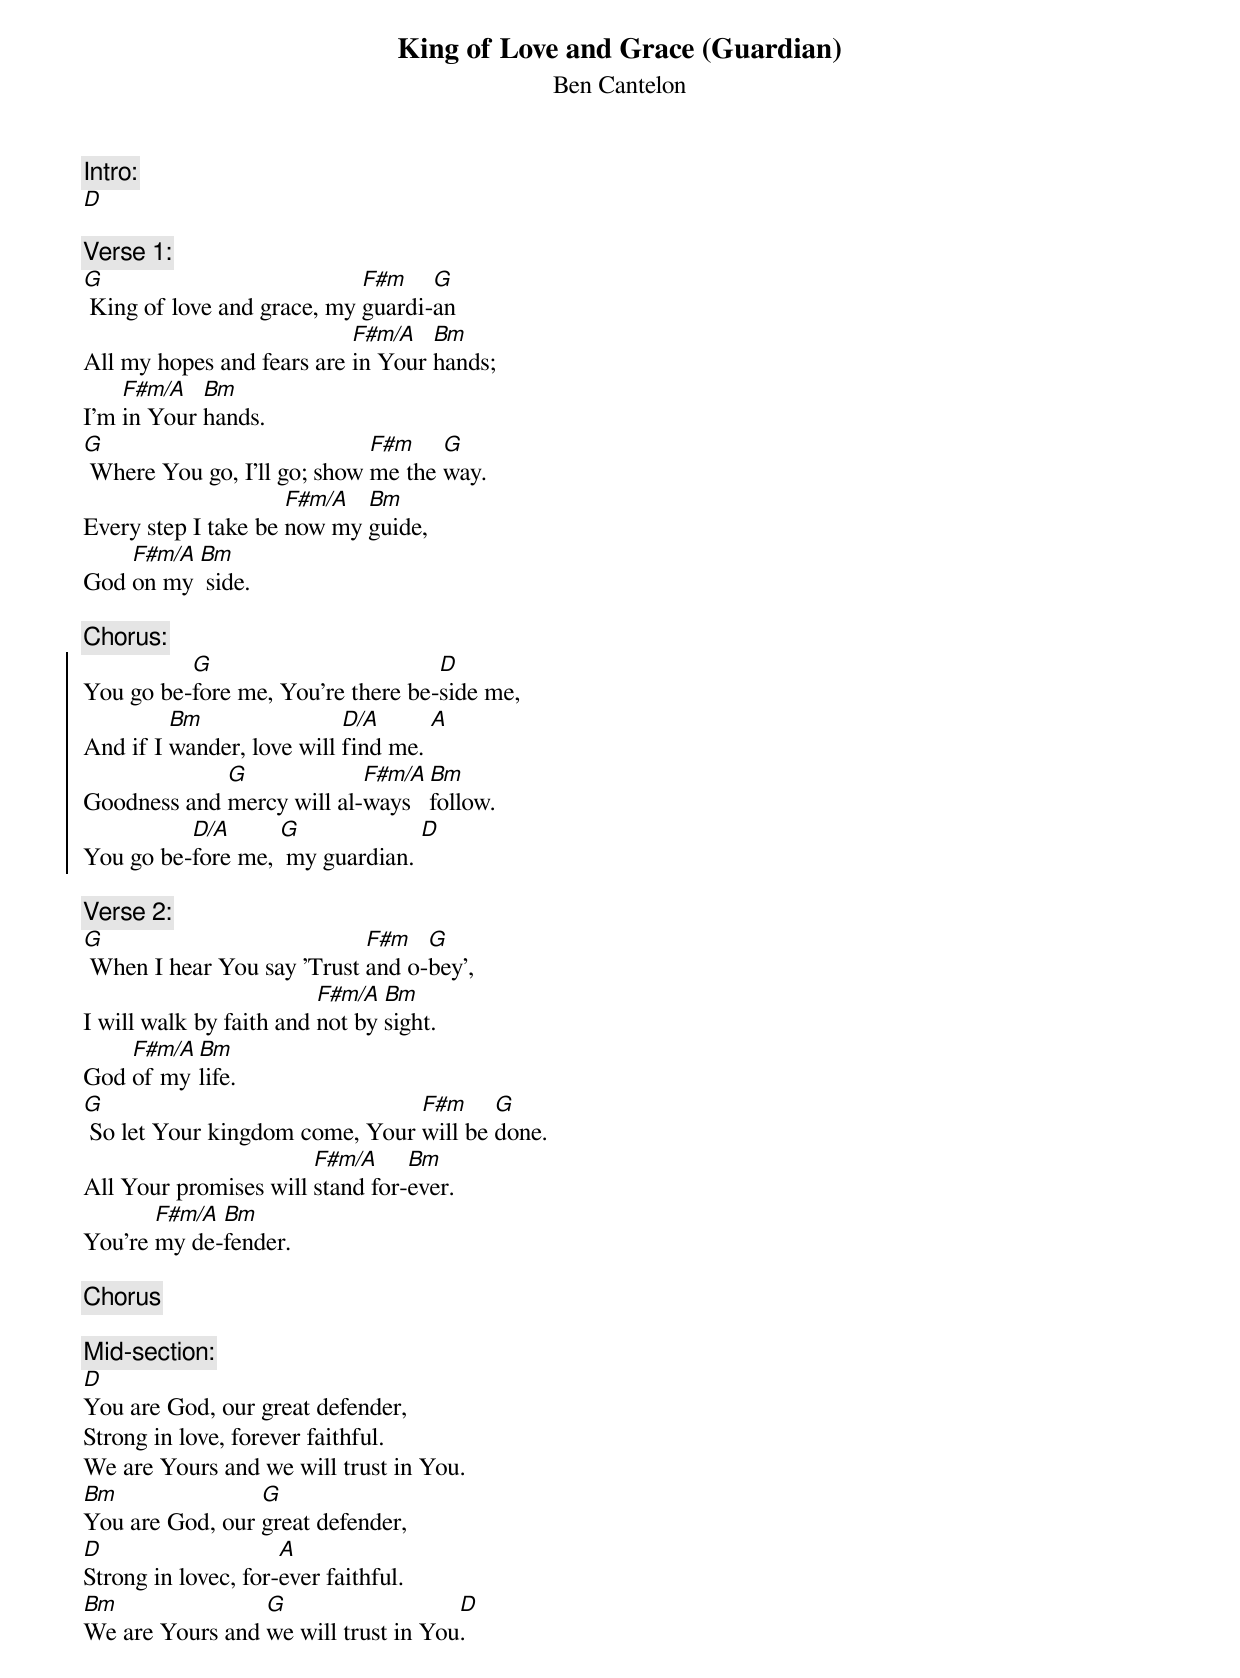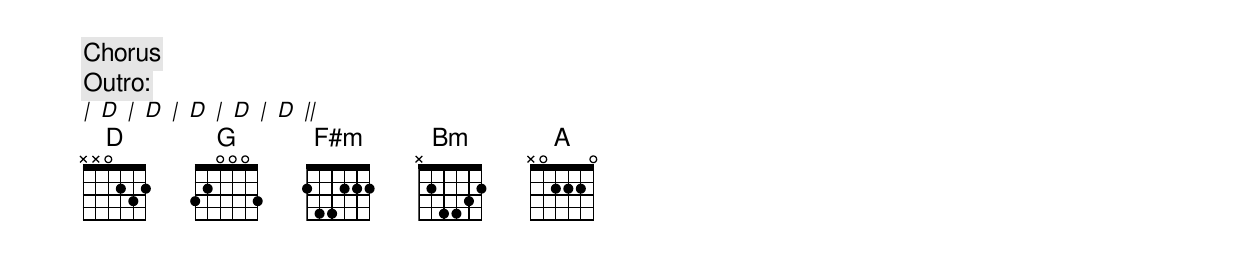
{t:King of Love and Grace (Guardian)}
{st:Ben Cantelon}

{c:Intro:}
[D]

{c:Verse 1:}
[G] King of love and grace, my [F#m]guardi-[G]an
All my hopes and fears are [F#m/A]in Your [Bm]hands;
I'm [F#m/A]in Your [Bm]hands.
[G] Where You go, I'll go; show [F#m]me the [G]way.
Every step I take be [F#m/A]now my [Bm]guide,
God [F#m/A]on my [Bm] side.

{c:Chorus:}
{soc}
You go be-[G]fore me, You're there be-[D]side me,
And if I [Bm]wander, love will [D/A]find me. [A]
Goodness and [G]mercy will al-[F#m/A]ways [Bm]follow.
You go be-[D/A]fore me, [G] my guardian. [D]
{eoc}

{c:Verse 2:}
[G] When I hear You say 'Trust [F#m]and o-[G]bey',
I will walk by faith and [F#m/A]not by [Bm]sight.
God [F#m/A]of my [Bm]life.
[G] So let Your kingdom come, Your [F#m]will be [G]done.
All Your promises will [F#m/A]stand for-[Bm]ever.
You're [F#m/A]my de-[Bm]fender.

{c:Chorus}

{c:Mid-section:}
[D]You are God, our great defender,
Strong in love, forever faithful.
We are Yours and we will trust in You.
[Bm]You are God, our [G]great defender,
[D]Strong in lovec, for-[A]ever faithful.
[Bm]We are Yours and [G]we will trust in You[D].

{c:Chorus}
{c:Outro:}
[|] [D] [|] [D] [|] [D] [|] [D] [|] [D] [||]
